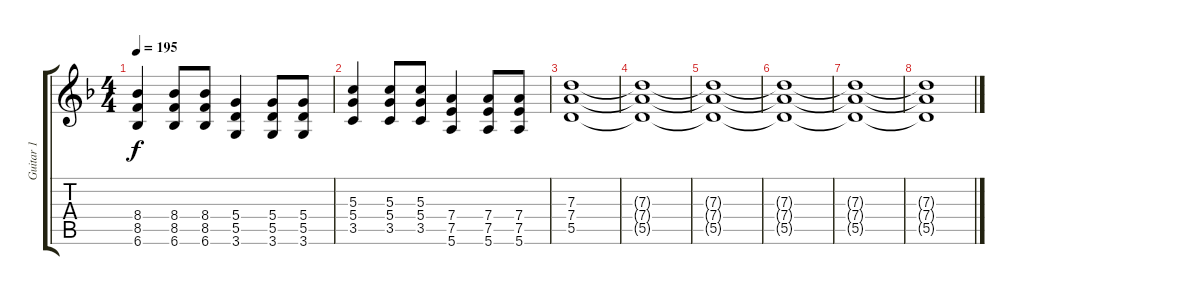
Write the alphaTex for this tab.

\track ("Guitar 1" "Guitar 1") {instrument distortionguitar}
\staff {score tabs}
\tuning (E4 B3 G3 D3 A2 E2) {hide}
\ts (4 4)
\tempo 195
\clef g2
\ks f
(8.4 8.5 6.6).4{dy f} (8.4 8.5 6.6).8 (8.4 8.5 6.6).8 (5.4 5.5 3.6).4 (5.4 5.5 3.6).8 (5.4 5.5 3.6).8 |
(5.3 5.4 3.5).4 (5.3 5.4 3.5).8 (5.3 5.4 3.5).8 (7.4 7.5 5.6).4 (7.4 7.5 5.6).8 (7.4 7.5 5.6).8 |
(7.3 7.4 5.5).1 |
(7.3{t} 7.4{t} 5.5{t}).1{volume 0} |
(7.3{t} 7.4{t} 5.5{t}).1 |
(7.3{t} 7.4{t} 5.5{t}).1 |
(7.3{t} 7.4{t} 5.5{t}).1 |
(7.3{t} 7.4{t} 5.5{t}).1
